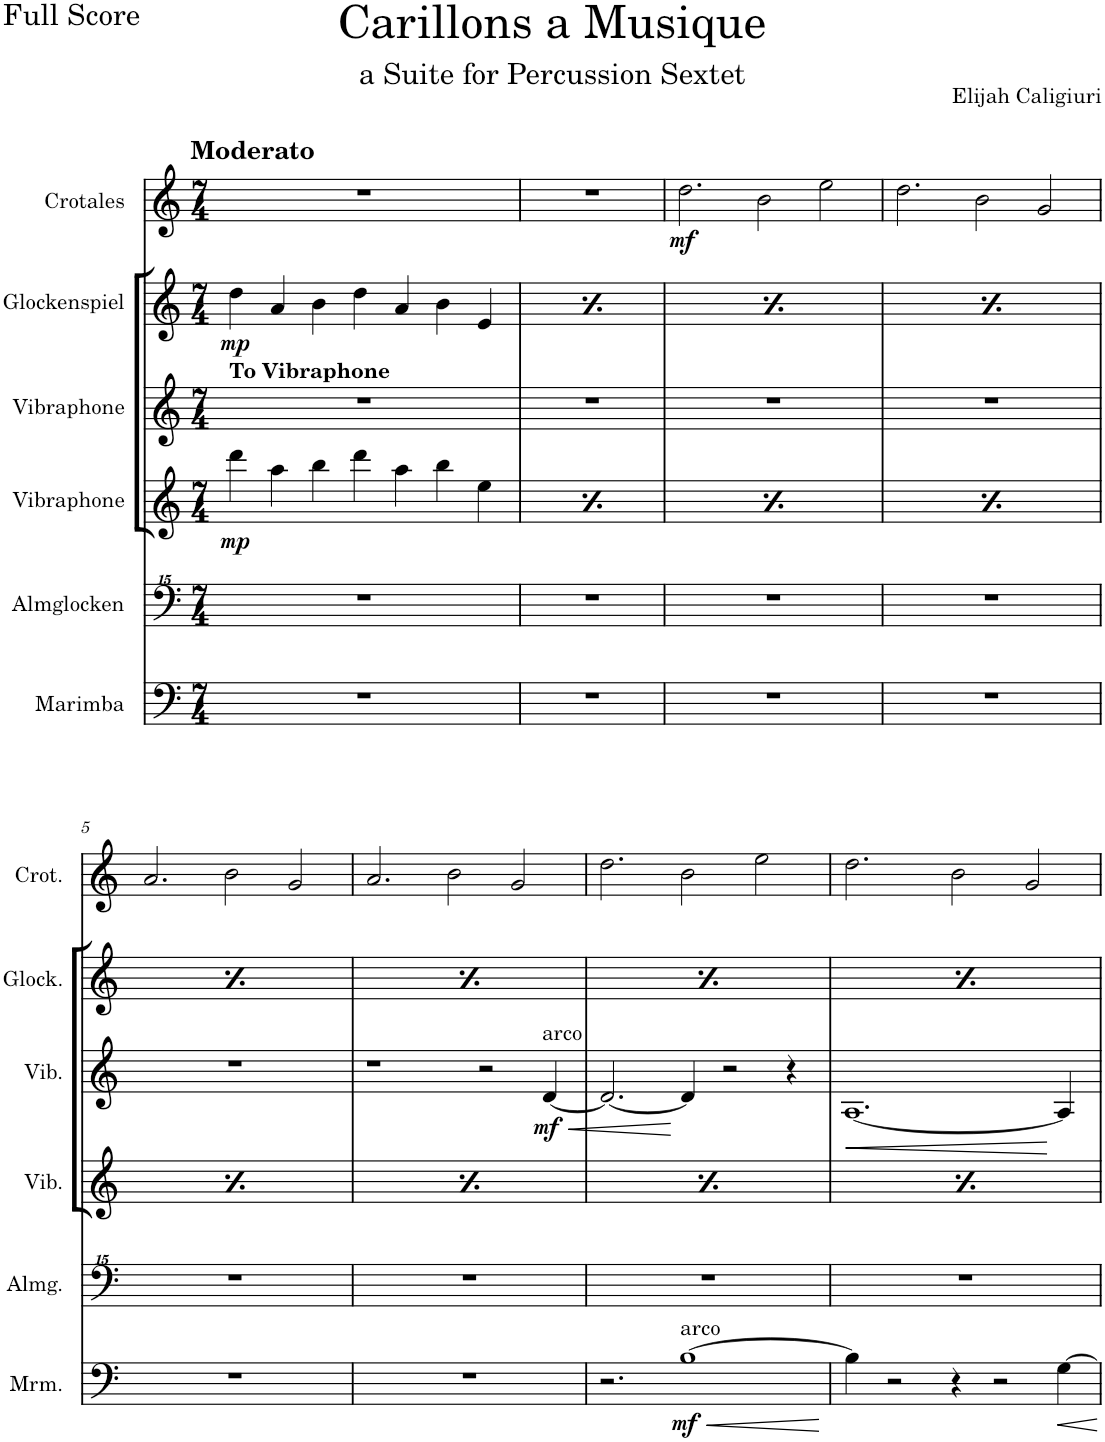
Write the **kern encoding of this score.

**kern	**dynam	**kern	**kern	**dynam	**kern	**dynam	**kern	**dynam	**kern	**dynam
*part6	*part6	*part5	*part4	*part4	*part3	*part3	*part2	*part2	*part1	*part1
*staff6	*staff6	*staff5	*staff4	*staff4	*staff3	*staff3	*staff2	*staff2	*staff1	*staff1
*I"Marimba	*	*I"Almglocken	*I"Vibraphone	*	*I"Xylophone	*	*I"Glockenspiel	*	*I"Crotales	*
*I'Mrm.	*	*I'Almg.	*I'Vib.	*	*I'Xyl.	*	*I'Glock.	*	*I'Crot.	*
*clefF4	*	*clefF^^4	*clefG2	*	*clefG2	*	*clefG2	*	*clefG2	*
*	*	*	*	*	*Trd-7c-12	*	*Trd-14c-24	*	*Trd-14c-24	*
*k[]	*	*k[]	*k[]	*	*k[]	*	*k[]	*	*k[]	*
*M7/4	*	*M7/4	*M7/4	*	*M7/4	*	*M7/4	*	*M7/4	*
=1	=1	=1	=1	=1	=1	=1	=1	=1	=1	=1
!	!	!	!	!	!	!	!	!	!LO:TX:a:B:t=Moderato	!
!	!	!	!	!	!LO:TX:a:B:t=To Vibraphone	!	!	!	!	!
!	!	!	!	!LO:DY:b	!	!	!	!LO:DY:b	!	!
1..r	.	1..r	4ddd\	mp	1..r	.	4dd\	mp	1..r	.
.	.	.	4aa\	.	.	.	4a/	.	.	.
.	.	.	4bb\	.	.	.	4b\	.	.	.
.	.	.	4ddd\	.	.	.	4dd\	.	.	.
.	.	.	4aa\	.	.	.	4a/	.	.	.
.	.	.	4bb\	.	.	.	4b\	.	.	.
.	.	.	4ee\	.	.	.	4e/	.	.	.
=2	=2	=2	=2	=2	=2	=2	=2	=2	=2	=2
!	!	!	!	!LO:DY:b	!	!	!	!LO:DY:b	!	!
1..r	.	1..r	4ddd\	mp	1..r	.	4dd\	mp	1..r	.
.	.	.	4aa\	.	.	.	4a/	.	.	.
.	.	.	4bb\	.	.	.	4b\	.	.	.
.	.	.	4ddd\	.	.	.	4dd\	.	.	.
.	.	.	4aa\	.	.	.	4a/	.	.	.
.	.	.	4bb\	.	.	.	4b\	.	.	.
.	.	.	4ee\	.	.	.	4e/	.	.	.
=3	=3	=3	=3	=3	=3	=3	=3	=3	=3	=3
!	!	!	!	!LO:DY:b	!	!	!	!LO:DY:b	!	!LO:DY:b
1..r	.	1..r	4ddd\	mp	1..r	.	4dd\	mp	2.dd\	mf
.	.	.	4aa\	.	.	.	4a/	.	.	.
.	.	.	4bb\	.	.	.	4b\	.	.	.
.	.	.	4ddd\	.	.	.	4dd\	.	2b\	.
.	.	.	4aa\	.	.	.	4a/	.	.	.
.	.	.	4bb\	.	.	.	4b\	.	2ee\	.
.	.	.	4ee\	.	.	.	4e/	.	.	.
=4	=4	=4	=4	=4	=4	=4	=4	=4	=4	=4
!	!	!	!	!LO:DY:b	!	!	!	!LO:DY:b	!	!
1..r	.	1..r	4ddd\	mp	1..r	.	4dd\	mp	2.dd\	.
.	.	.	4aa\	.	.	.	4a/	.	.	.
.	.	.	4bb\	.	.	.	4b\	.	.	.
.	.	.	4ddd\	.	.	.	4dd\	.	2b\	.
.	.	.	4aa\	.	.	.	4a/	.	.	.
.	.	.	4bb\	.	.	.	4b\	.	2g/	.
.	.	.	4ee\	.	.	.	4e/	.	.	.
!!LO:LB:g=z
=5	=5	=5	=5	=5	=5	=5	=5	=5	=5	=5
!	!	!	!	!LO:DY:b	!	!	!	!LO:DY:b	!	!
1..r	.	1..r	4ddd\	mp	1..r	.	4dd\	mp	2.a/	.
.	.	.	4aa\	.	.	.	4a/	.	.	.
.	.	.	4bb\	.	.	.	4b\	.	.	.
.	.	.	4ddd\	.	.	.	4dd\	.	2b\	.
.	.	.	4aa\	.	.	.	4a/	.	.	.
.	.	.	4bb\	.	.	.	4b\	.	2g/	.
.	.	.	4ee\	.	.	.	4e/	.	.	.
=6	=6	=6	=6	=6	=6	=6	=6	=6	=6	=6
!	!	!	!	!LO:DY:b	!	!	!	!LO:DY:b	!	!
1..r	.	1..r	4ddd\	mp	1r	.	4dd\	mp	2.a/	.
.	.	.	4aa\	.	.	.	4a/	.	.	.
.	.	.	4bb\	.	.	.	4b\	.	.	.
.	.	.	4ddd\	.	.	.	4dd\	.	2b\	.
.	.	.	4aa\	.	2r	.	4a/	.	.	.
.	.	.	4bb\	.	.	.	4b\	.	2g/	.
!	!	!	!	!	!LO:TX:a:t=arco	!	!	!	!	!
!	!	!	!	!	!	!LO:HP:b	!	!	!	!
!	!	!	!	!	!	!LO:DY:n=1:b	!	!	!	!
.	.	.	4ee\	.	[4d/	< mf	4e/	.	.	.
=7	=7	=7	=7	=7	=7	=7	=7	=7	=7	=7
!	!	!	!	!LO:DY:b	!	!	!	!LO:DY:b	!	!
2.r	.	1..r	4ddd\	mp	2.d/_	.	4dd\	mp	2.dd\	.
.	.	.	4aa\	.	.	.	4a/	.	.	.
.	.	.	4bb\	.	.	.	4b\	.	.	.
!LO:TX:a:t=arco	!	!	!	!	!	!	!	!	!	!
!	!LO:HP:b	!	!	!	!	!	!	!	!	!
!	!LO:DY:n=1:b	!	!	!	!	!	!	!	!	!
[1B	< mf	.	4ddd\	.	4d/]	[	4dd\	.	2b\	.
.	.	.	4aa\	.	2r	.	4a/	.	.	.
.	.	.	4bb\	.	.	.	4b\	.	2ee\	.
.	.	.	4ee\	.	4r	.	4e/	.	.	.
.	[	.	.	.	.	.	.	.	.	.
=8	=8	=8	=8	=8	=8	=8	=8	=8	=8	=8
!	!	!	!	!LO:DY:b	!	!LO:HP:b	!	!LO:DY:b	!	!
4B\]	.	1..r	4ddd\	mp	[1.A	<	4dd\	mp	2.dd\	.
2r	.	.	4aa\	.	.	.	4a/	.	.	.
.	.	.	4bb\	.	.	.	4b\	.	.	.
4r	.	.	4ddd\	.	.	.	4dd\	.	2b\	.
2r	.	.	4aa\	.	.	.	4a/	.	.	.
.	.	.	4bb\	.	.	.	4b\	.	2g/	.
[4G\	.	.	4ee\	.	4A/]	[	4e/	.	.	.
=	=	=	=	=	=	=	=	=	=	=
*-	*-	*-	*-	*-	*-	*-	*-	*-	*-	*-
